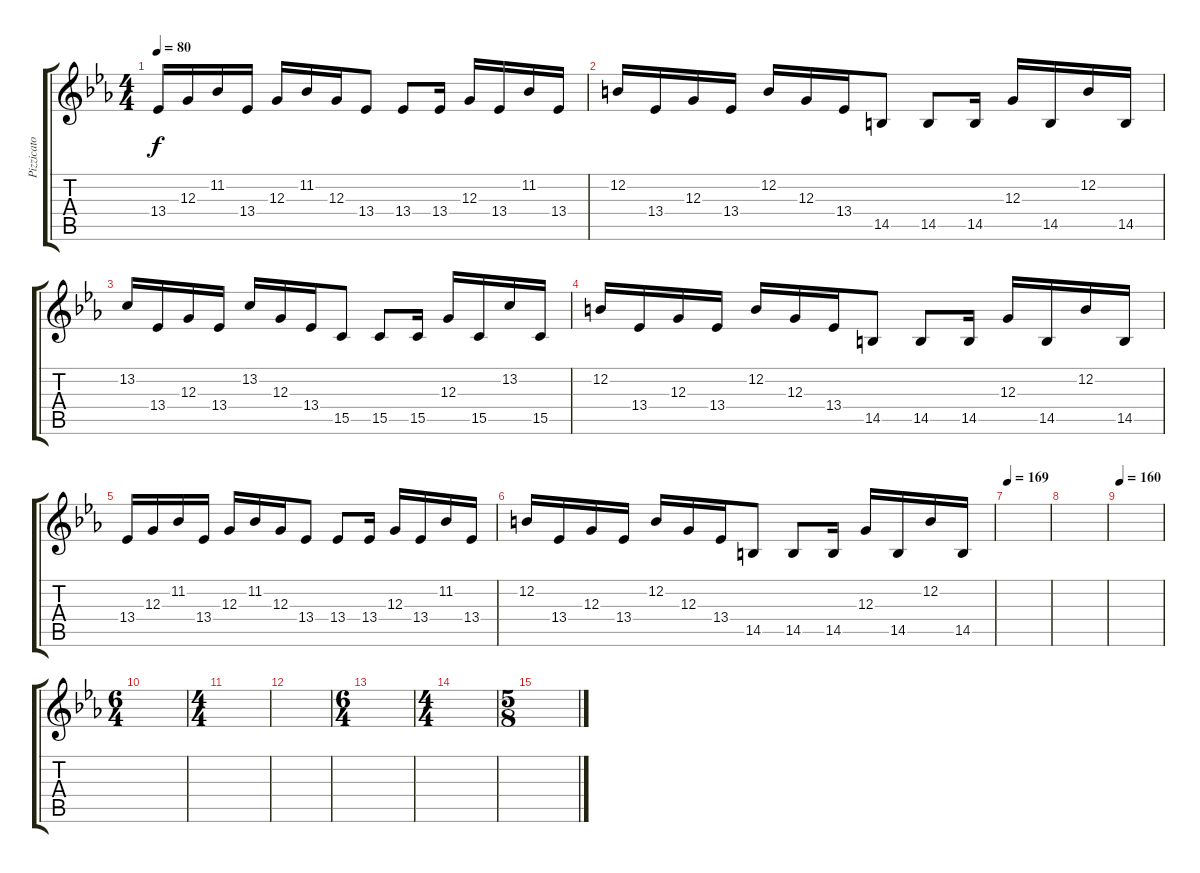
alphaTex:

\track ("Pizzicato Strings" "Pizzicato ") {instrument pizzicatostrings}
\staff {score tabs}
\tuning (E4 B3 G3 D3 A2 E2) {hide}
\ts (4 4)
\tempo 80
\clef g2
\ks cminor
13.4.16{dy f} 12.3.16 11.2.16 13.4.16 12.3.16 11.2.16 12.3.16 13.4.8 13.4.8 13.4.16 12.3.16 13.4.16 11.2.16 13.4.16 |
12.2.16 13.4.16 12.3.16 13.4.16 12.2.16 12.3.16 13.4.16 14.5.8 14.5.8 14.5.16 12.3.16 14.5.16 12.2.16 14.5.16 |
13.2.16 13.4.16 12.3.16 13.4.16 13.2.16 12.3.16 13.4.16 15.5.8 15.5.8 15.5.16 12.3.16 15.5.16 13.2.16 15.5.16 |
12.2.16 13.4.16 12.3.16 13.4.16 12.2.16 12.3.16 13.4.16 14.5.8 14.5.8 14.5.16 12.3.16 14.5.16 12.2.16 14.5.16 |
13.4.16 12.3.16 11.2.16 13.4.16 12.3.16 11.2.16 12.3.16 13.4.8 13.4.8 13.4.16 12.3.16 13.4.16 11.2.16 13.4.16 |
12.2.16 13.4.16 12.3.16 13.4.16 12.2.16 12.3.16 13.4.16 14.5.8 14.5.8 14.5.16 12.3.16 14.5.16 12.2.16 14.5.16 |
\tempo 169
|
|
\tempo 160
|
\ts (6 4)
|
\ts (4 4)
|
|
\ts (6 4)
|
\ts (4 4)
|
\ts (5 8)
